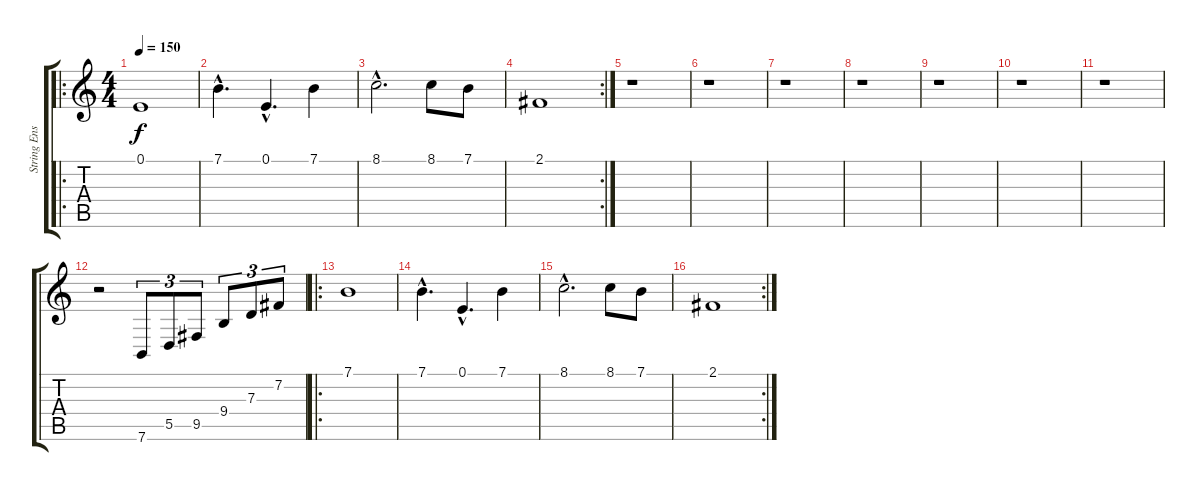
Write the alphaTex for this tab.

\track ("String Ensemble III" "String Ens") {instrument stringensemble1}
\staff {score tabs}
\tuning (E4 B3 G3 D3 A2 E2) {hide}
\ro
\ts (4 4)
\tempo 150
\clef g2
\ks c
0.1.1{dy f} |
7.1{hac}.4{d} 0.1{hac}.4{d} 7.1.4 |
8.1{hac}.2{d} 8.1.8 7.1.8 |
\rc 2
2.1.1 |
r.1 |
r.1 |
r.1 |
r.1 |
r.1 |
r.1 |
r.1 |
r.2{volume 13 balance 16 instrument stringensemble1} 7.6.8{tu (3 2)} 5.5.8{tu (3 2)} 9.5.8{tu (3 2)} 9.4.8{tu (3 2)} 7.3.8{tu (3 2)} 7.2.8{tu (3 2)} |
\ro
7.1.1{volume 10} |
7.1{hac}.4{d} 0.1{hac}.4{d} 7.1.4 |
8.1{hac}.2{d} 8.1.8 7.1.8 |
\rc 2
2.1.1
